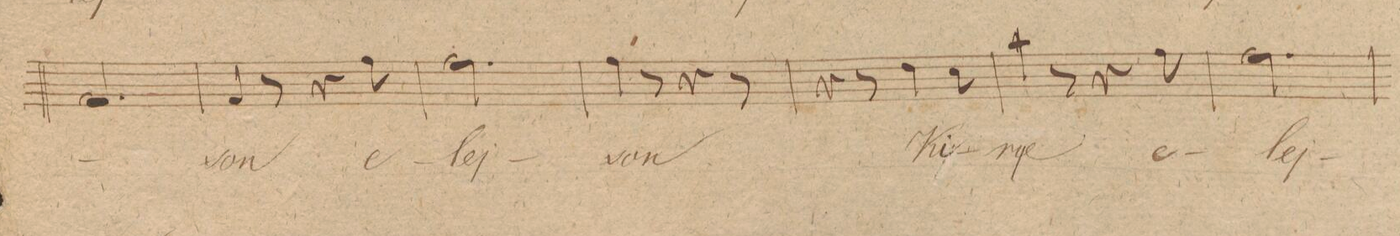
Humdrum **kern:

**kern	**text	**dynam
*I"Baſso	*	*
*clefF4	*	*
*k[]	*	*
*M6/8	*	*
2.AA/	.	.
=134	=134	=134
4AA/	-son	.
8r	.	.
4r	.	.
8A\	e-	.
=135	=135	=135
2.A\	-lej-	.
=136	=136	=136
4A\	-son	.
8r	.	.
4r	.	.
8r	.	.
=137	=137	=137
4r	.	.
8r	.	.
4F\	Ki-	.
8E\	.	.
=138	=138	=138
4c\	-rije	.
8r	.	.
4r	.	.
8A\	e-	.
=139	=139	=139
2.A\	-lej-	.
=140	=140	=140
*-	*-	*-
